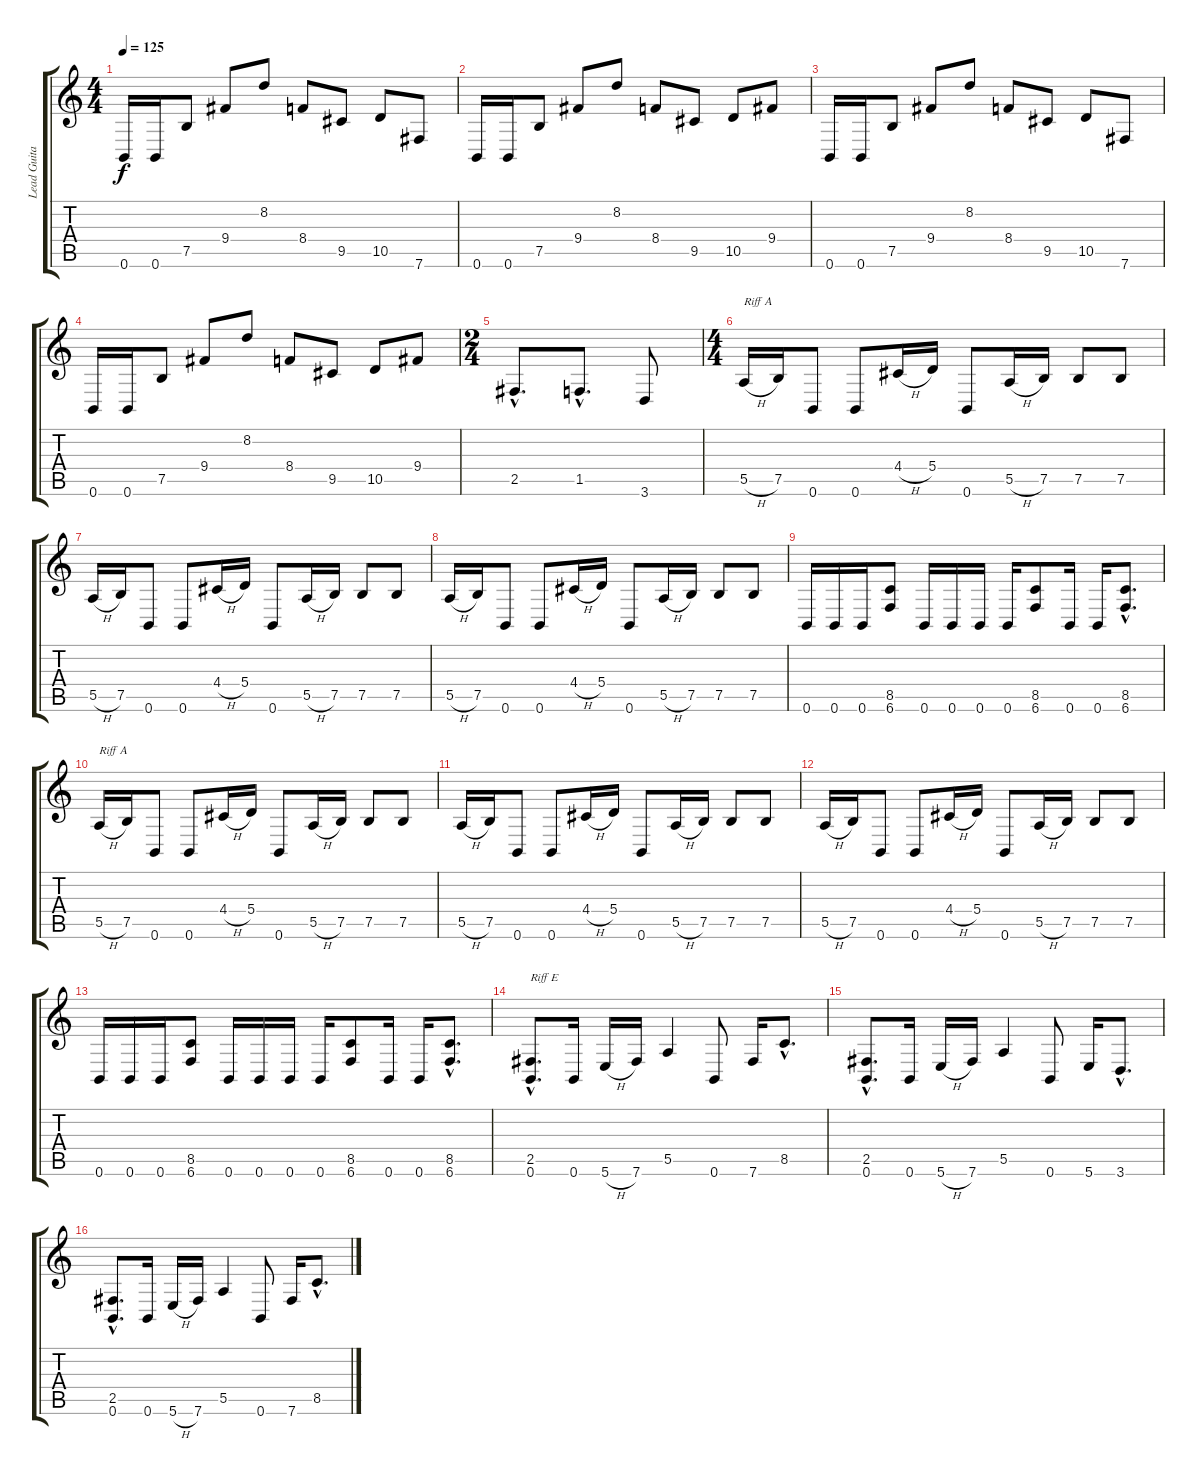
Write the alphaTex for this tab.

\track ("Lead Guitar" "Lead Guita") {instrument distortionguitar}
\staff {score tabs}
\tuning (B3 Gb3 D3 A2 E2 B1) {hide}
\ts (4 4)
\tempo 125
\clef g2
\ks c
0.6.16{dy f} 0.6.16 7.5.8 9.4.8 8.2.8 8.4.8 9.5.8 10.5.8 7.6.8 |
0.6.16 0.6.16 7.5.8 9.4.8 8.2.8 8.4.8 9.5.8 10.5.8 9.4.8 |
0.6.16 0.6.16 7.5.8 9.4.8 8.2.8 8.4.8 9.5.8 10.5.8 7.6.8 |
0.6.16 0.6.16 7.5.8 9.4.8 8.2.8 8.4.8 9.5.8 10.5.8 9.4.8 |
\ts (2 4)
2.5{hac}.8{d} 1.5{hac}.8{d} 3.6.8 |
\ts (4 4)
5.5{h}.16{txt "Riff A"} 7.5.16 0.6.8 0.6.8 4.4{h}.16 5.4.16 0.6.8 5.5{h}.16 7.5.16 7.5.8 7.5.8 |
5.5{h}.16 7.5.16 0.6.8 0.6.8 4.4{h}.16 5.4.16 0.6.8 5.5{h}.16 7.5.16 7.5.8 7.5.8 |
5.5{h}.16 7.5.16 0.6.8 0.6.8 4.4{h}.16 5.4.16 0.6.8 5.5{h}.16 7.5.16 7.5.8 7.5.8 |
0.6.16 0.6.16 0.6.16 (8.5 6.6).8 0.6.16 0.6.16 0.6.16 0.6.16 (8.5 6.6).8 0.6.16 0.6.16 (8.5{hac} 6.6{hac}).8{d} |
5.5{h}.16{txt "Riff A"} 7.5.16 0.6.8 0.6.8 4.4{h}.16 5.4.16 0.6.8 5.5{h}.16 7.5.16 7.5.8 7.5.8 |
5.5{h}.16 7.5.16 0.6.8 0.6.8 4.4{h}.16 5.4.16 0.6.8 5.5{h}.16 7.5.16 7.5.8 7.5.8 |
5.5{h}.16 7.5.16 0.6.8 0.6.8 4.4{h}.16 5.4.16 0.6.8 5.5{h}.16 7.5.16 7.5.8 7.5.8 |
0.6.16 0.6.16 0.6.16 (8.5 6.6).8 0.6.16 0.6.16 0.6.16 0.6.16 (8.5 6.6).8 0.6.16 0.6.16 (8.5{hac} 6.6{hac}).8{d} |
(2.5{hac} 0.6{hac}).8{d txt "Riff E"} 0.6.16 5.6{h}.16 7.6.16 5.5.4 0.6.8 7.6.16 8.5{hac}.8{d} |
(2.5{hac} 0.6{hac}).8{d} 0.6.16 5.6{h}.16 7.6.16 5.5.4 0.6.8 5.6.16 3.6{hac}.8{d} |
(2.5{hac} 0.6{hac}).8{d} 0.6.16 5.6{h}.16 7.6.16 5.5.4 0.6.8 7.6.16 8.5{hac}.8{d}
